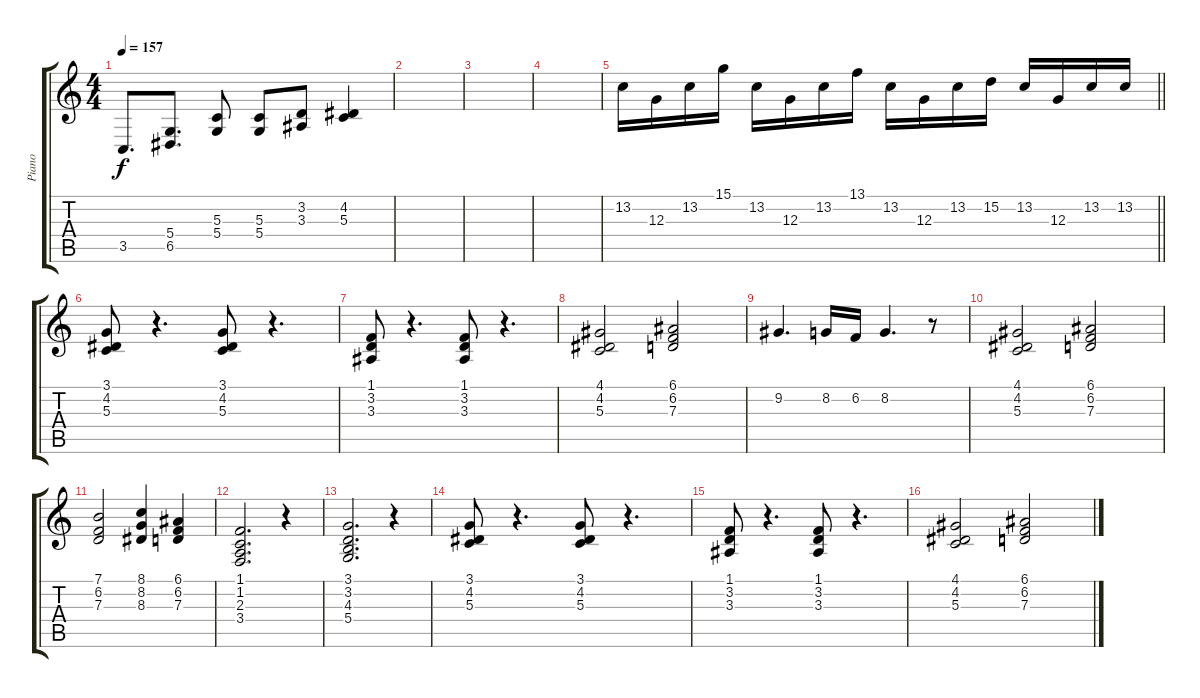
\track ("Piano" "Piano") {instrument acousticgrandpiano}
\staff {score tabs}
\tuning (E4 B3 G3 D3 A2 D2) {hide}
\ts (4 4)
\tempo 157
\clef g2
\ks c
3.5.8{d dy f} (5.4 6.5).8{d} (5.3 5.4).8 (5.3 5.4).8 (3.2 3.3).8 (4.2 5.3).4 |
|
|
|
\barLineRight lightlight
13.2.16 12.3.16 13.2.16 15.1.16 13.2.16 12.3.16 13.2.16 13.1.16 13.2.16 12.3.16 13.2.16 15.2.16 13.2.16 12.3.16 13.2.16 13.2.16 |
(3.1 4.2 5.3).8 r.4{d} (3.1 4.2 5.3).8 r.4{d} |
(1.1 3.2 3.3).8 r.4{d} (1.1 3.2 3.3).8 r.4{d} |
(4.1 4.2 5.3).2 (6.1 6.2 7.3).2 |
9.2.4{d} 8.2.16 6.2.16 8.2.4{d} r.8 |
(4.1 4.2 5.3).2 (6.1 6.2 7.3).2 |
(7.1 6.2 7.3).2 (8.1 8.2 8.3).4 (6.1 6.2 7.3).4 |
(1.1 1.2 2.3 3.4).2{d} r.4 |
(3.1 3.2 4.3 5.4).2{d} r.4 |
(3.1 4.2 5.3).8 r.4{d} (3.1 4.2 5.3).8 r.4{d} |
(1.1 3.2 3.3).8 r.4{d} (1.1 3.2 3.3).8 r.4{d} |
(4.1 4.2 5.3).2 (6.1 6.2 7.3).2
